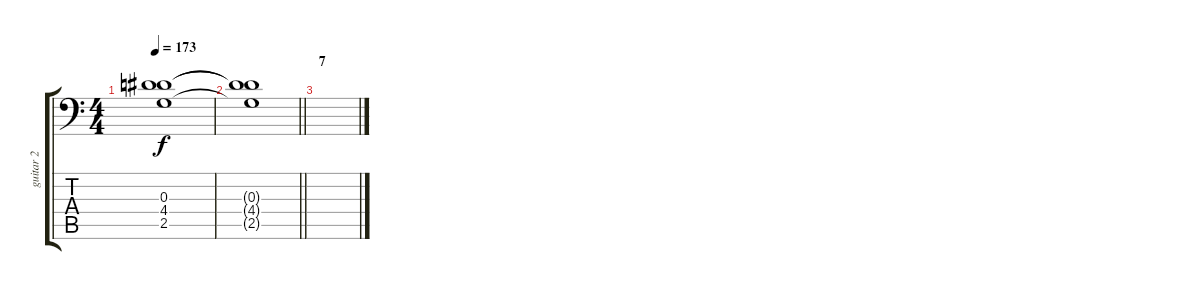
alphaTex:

\track ("guitar 2" "guitar 2") {instrument overdrivenguitar}
\staff {score tabs}
\tuning (C4 G3 Eb3 Bb2 F2 Bb1) {hide}
\ts (4 4)
\tempo 173
\clef f4
\ks c
(0.3{t} 4.4{t} 2.5{t}).1{dy f} |
\barLineRight lightlight
(0.3{t} 4.4{t} 2.5{t}).1 |
\section ("" "7")
